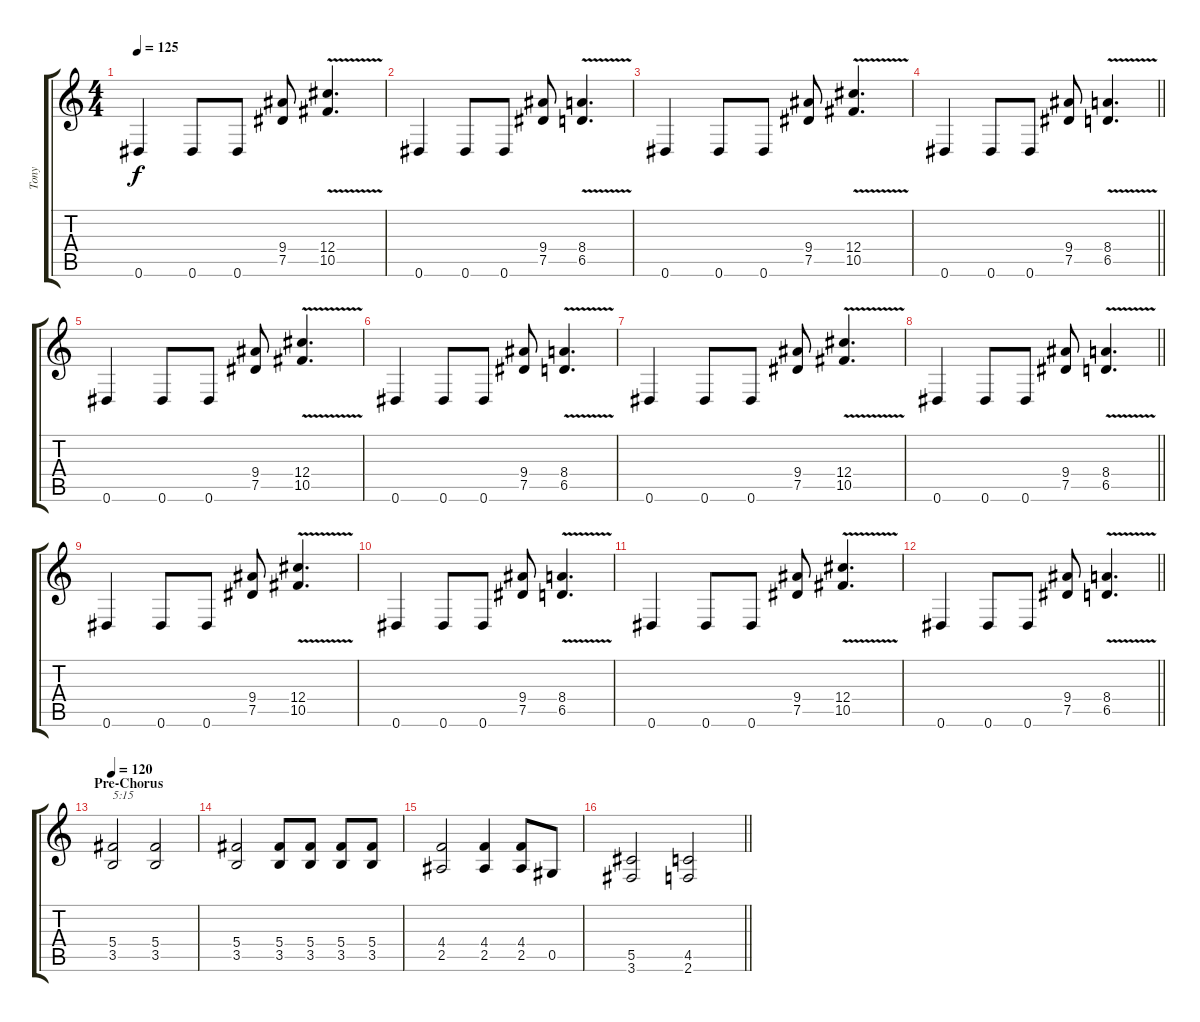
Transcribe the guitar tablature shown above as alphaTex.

\track ("Tony" "Tony") {instrument distortionguitar}
\staff {score tabs}
\tuning (Eb4 Bb3 Gb3 Db3 Ab2 Eb2) {hide}
\ts (4 4)
\tempo 125
\clef g2
\ks c
0.6.4{dy f} 0.6.8 0.6.8 (9.4 7.5).8 (12.4 10.5{v}).4{d} |
0.6.4 0.6.8 0.6.8 (9.4 7.5).8 (8.4 6.5{v}).4{d} |
0.6.4 0.6.8 0.6.8 (9.4 7.5).8 (12.4 10.5{v}).4{d} |
\barLineRight lightlight
0.6.4 0.6.8 0.6.8 (9.4 7.5).8 (8.4 6.5{v}).4{d} |
0.6.4 0.6.8 0.6.8 (9.4 7.5).8 (12.4 10.5{v}).4{d} |
0.6.4 0.6.8 0.6.8 (9.4 7.5).8 (8.4 6.5{v}).4{d} |
0.6.4 0.6.8 0.6.8 (9.4 7.5).8 (12.4 10.5{v}).4{d} |
\barLineRight lightlight
0.6.4 0.6.8 0.6.8 (9.4 7.5).8 (8.4 6.5{v}).4{d} |
0.6.4 0.6.8 0.6.8 (9.4 7.5).8 (12.4 10.5{v}).4{d} |
0.6.4 0.6.8 0.6.8 (9.4 7.5).8 (8.4 6.5{v}).4{d} |
0.6.4 0.6.8 0.6.8 (9.4 7.5).8 (12.4 10.5{v}).4{d} |
\barLineRight lightlight
0.6.4 0.6.8 0.6.8 (9.4 7.5).8 (8.4 6.5{v}).4{d} |
\section ("" "Pre-Chorus")
\tempo 120
(5.4 3.5).2{txt "5:15"} (5.4 3.5).2 |
(5.4 3.5).2 (5.4 3.5).8 (5.4 3.5).8 (5.4 3.5).8 (5.4 3.5).8 |
(4.4 2.5).2 (4.4 2.5).4 (4.4 2.5).8 0.5.8 |
\barLineRight lightlight
(5.5 3.6).2 (4.5 2.6).2
